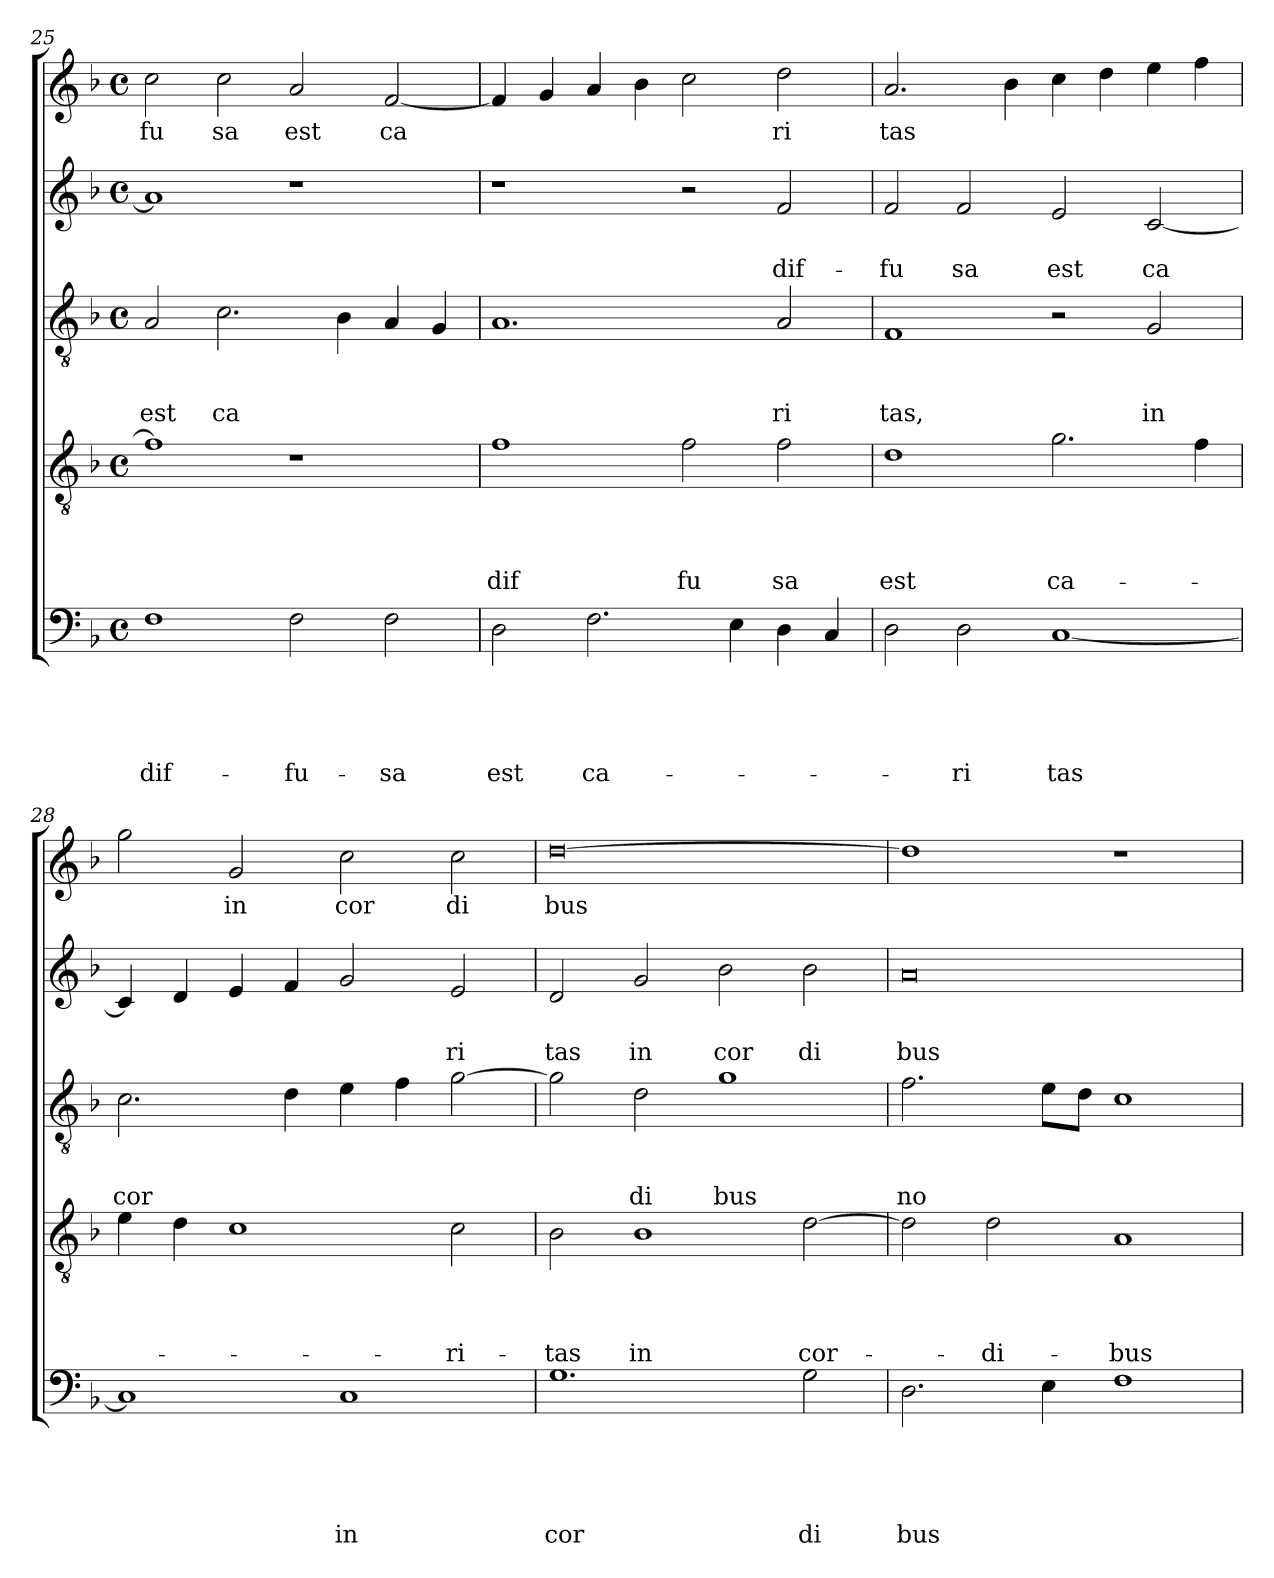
**kern	**text	**text	**text	**text	**text	**kern	**text	**text	**text	**text	**kern	**text	**text	**text	**kern	**text	**text	**kern	**text
*part5	*part5	*part5	*part5	*part5	*part5	*part4	*part4	*part4	*part4	*part4	*part3	*part3	*part3	*part3	*part2	*part2	*part2	*part1	*part1
*staff5	*staff5	*staff5	*staff5	*staff5	*staff5	*staff4	*staff4	*staff4	*staff4	*staff4	*staff3	*staff3	*staff3	*staff3	*staff2	*staff2	*staff2	*staff1	*staff1
*clefF4	*	*	*	*	*	*clefGv2	*	*	*	*	*clefGv2	*	*	*	*clefG2	*	*	*clefG2	*
*k[b-]	*	*	*	*	*	*k[b-]	*	*	*	*	*k[b-]	*	*	*	*k[b-]	*	*	*k[b-]	*
*F:	*	*	*	*	*	*F:	*	*	*	*	*F:	*	*	*	*F:	*	*	*F:	*
*M4/4	*	*	*	*	*	*M4/4	*	*	*	*	*M4/4	*	*	*	*M4/4	*	*	*M4/4	*
*met(c)	*	*	*	*	*	*met(c)	*	*	*	*	*met(c)	*	*	*	*met(c)	*	*	*met(c)	*
=25	=25	=25	=25	=25	=25	=25	=25	=25	=25	=25	=25	=25	=25	=25	=25	=25	=25	=25	=25
!	!	!	!	!	!LO:LY:b	!	!	!	!	!	!	!	!	!LO:LY:b	!	!	!	!	!LO:LY:b
1F	.	.	.	.	dif-	1f]	.	.	.	.	2A/	.	.	est	1a]	.	.	2cc\	fu
!	!	!	!	!	!	!	!	!	!	!	!	!	!	!LO:LY:b	!	!	!	!	!LO:LY:b
.	.	.	.	.	.	.	.	.	.	.	2.c\	.	.	ca	.	.	.	2cc\	sa
!	!	!	!	!	!LO:LY:b	!	!	!	!	!	!	!	!	!	!	!	!	!	!LO:LY:b
2F\	.	.	.	.	-fu-	1r	.	.	.	.	.	.	.	.	1r	.	.	2a/	est
.	.	.	.	.	.	.	.	.	.	.	4B-\	.	.	.	.	.	.	.	.
!	!	!	!	!	!LO:LY:b	!	!	!	!	!	!	!	!	!	!	!	!	!	!LO:LY:b
2F\	.	.	.	.	-sa	.	.	.	.	.	4A/	.	.	.	.	.	.	[<2f/	ca
.	.	.	.	.	.	.	.	.	.	.	4G/	.	.	.	.	.	.	.	.
=26	=26	=26	=26	=26	=26	=26	=26	=26	=26	=26	=26	=26	=26	=26	=26	=26	=26	=26	=26
!	!	!	!	!	!LO:LY:b	!	!	!	!	!LO:LY:b	!	!	!	!	!	!	!	!	!
2D\	.	.	.	.	est	1f	.	.	.	dif	1.A	.	.	.	1r	.	.	4f/]	.
.	.	.	.	.	.	.	.	.	.	.	.	.	.	.	.	.	.	4g/	.
!	!	!	!	!	!LO:LY:b	!	!	!	!	!	!	!	!	!	!	!	!	!	!
2.F\	.	.	.	.	ca-	.	.	.	.	.	.	.	.	.	.	.	.	4a/	.
.	.	.	.	.	.	.	.	.	.	.	.	.	.	.	.	.	.	4b-\	.
!	!	!	!	!	!	!	!	!	!	!LO:LY:b	!	!	!	!	!	!	!	!	!
.	.	.	.	.	.	2f\	.	.	.	fu	.	.	.	.	2r	.	.	2cc\	.
4E\	.	.	.	.	.	.	.	.	.	.	.	.	.	.	.	.	.	.	.
!	!	!	!	!	!	!	!	!	!	!LO:LY:b	!	!	!	!LO:LY:b	!	!	!LO:LY:b	!	!LO:LY:b
4D\	.	.	.	.	.	2f\	.	.	.	sa	2A/	.	.	ri	2f/	.	dif-	2dd\	ri
4C/	.	.	.	.	.	.	.	.	.	.	.	.	.	.	.	.	.	.	.
!!LO:LB:g=z
=27	=27	=27	=27	=27	=27	=27	=27	=27	=27	=27	=27	=27	=27	=27	=27	=27	=27	=27	=27
!	!	!	!	!	!	!	!	!	!	!LO:LY:b	!	!	!	!LO:LY:b	!	!	!LO:LY:b	!	!LO:LY:b
2D\	.	.	.	.	.	1d	.	.	.	est	1F	.	.	tas,	2f/	.	-fu	2.a/	tas
!	!	!	!	!	!LO:LY:b	!	!	!	!	!	!	!	!	!	!	!	!LO:LY:b	!	!
2D\	.	.	.	.	-ri	.	.	.	.	.	.	.	.	.	2f/	.	sa	.	.
.	.	.	.	.	.	.	.	.	.	.	.	.	.	.	.	.	.	4b-\	.
!	!	!	!	!	!LO:LY:b	!	!	!	!	!LO:LY:b	!	!	!	!	!	!	!LO:LY:b	!	!
[<1C	.	.	.	.	tas	2.g\	.	.	.	ca-	2r	.	.	.	2e/	.	est	4cc\	.
.	.	.	.	.	.	.	.	.	.	.	.	.	.	.	.	.	.	4dd\	.
!	!	!	!	!	!	!	!	!	!	!	!	!	!	!LO:LY:b	!	!	!LO:LY:b	!	!
.	.	.	.	.	.	.	.	.	.	.	2G/	.	.	in	[<2c/	.	ca	4ee\	.
.	.	.	.	.	.	4f\	.	.	.	.	.	.	.	.	.	.	.	4ff\	.
=28	=28	=28	=28	=28	=28	=28	=28	=28	=28	=28	=28	=28	=28	=28	=28	=28	=28	=28	=28
!	!	!	!	!	!	!	!	!	!	!	!	!	!	!LO:LY:b	!	!	!	!	!
1C]	.	.	.	.	.	4e\	.	.	.	.	2.c\	.	.	cor	4c/]	.	.	2gg\	.
.	.	.	.	.	.	4d\	.	.	.	.	.	.	.	.	4d/	.	.	.	.
!	!	!	!	!	!	!	!	!	!	!	!	!	!	!	!	!	!	!	!LO:LY:b
.	.	.	.	.	.	1c	.	.	.	.	.	.	.	.	4e/	.	.	2g/	in
.	.	.	.	.	.	.	.	.	.	.	4d\	.	.	.	4f/	.	.	.	.
!	!	!	!	!	!LO:LY:b	!	!	!	!	!	!	!	!	!	!	!	!	!	!LO:LY:b
1C	.	.	.	.	in	.	.	.	.	.	4e\	.	.	.	2g/	.	.	2cc\	cor
.	.	.	.	.	.	.	.	.	.	.	4f\	.	.	.	.	.	.	.	.
!	!	!	!	!	!	!	!	!	!	!LO:LY:b	!	!	!	!	!	!	!LO:LY:b	!	!LO:LY:b
.	.	.	.	.	.	2c\	.	.	.	-ri-	[>2g\	.	.	.	2e/	.	ri	2cc\	di
=29	=29	=29	=29	=29	=29	=29	=29	=29	=29	=29	=29	=29	=29	=29	=29	=29	=29	=29	=29
!	!	!	!	!	!LO:LY:b	!	!	!	!	!LO:LY:b	!	!	!	!	!	!	!LO:LY:b	!	!LO:LY:b
1.G	.	.	.	.	cor	2B-\	.	.	.	-tas	2g\]	.	.	.	2d/	.	tas	[>0dd	bus
!	!	!	!	!	!	!	!	!	!	!LO:LY:b	!	!	!	!LO:LY:b	!	!	!LO:LY:b	!	!
.	.	.	.	.	.	1B-	.	.	.	in	2d\	.	.	di	2g/	.	in	.	.
!	!	!	!	!	!	!	!	!	!	!	!	!	!	!LO:LY:b	!	!	!LO:LY:b	!	!
.	.	.	.	.	.	.	.	.	.	.	1g	.	.	bus	2b-\	.	cor	.	.
!	!	!	!	!	!LO:LY:b	!	!	!	!	!LO:LY:b	!	!	!	!	!	!	!LO:LY:b	!	!
2G\	.	.	.	.	di	[>2d\	.	.	.	cor-	.	.	.	.	2b-\	.	di	.	.
=30	=30	=30	=30	=30	=30	=30	=30	=30	=30	=30	=30	=30	=30	=30	=30	=30	=30	=30	=30
!	!	!	!	!	!LO:LY:b	!	!	!	!	!	!	!	!	!LO:LY:b	!	!	!LO:LY:b	!	!
2.D\	.	.	.	.	bus	2d\]	.	.	.	.	2.f\	.	.	no	0a	.	bus	1dd]	.
!	!	!	!	!	!	!	!	!	!	!LO:LY:b	!	!	!	!	!	!	!	!	!
.	.	.	.	.	.	2d\	.	.	.	-di-	.	.	.	.	.	.	.	.	.
4E\	.	.	.	.	.	.	.	.	.	.	8e\L	.	.	.	.	.	.	.	.
.	.	.	.	.	.	.	.	.	.	.	8d\J	.	.	.	.	.	.	.	.
!	!	!	!	!	!	!	!	!	!	!LO:LY:b	!	!	!	!	!	!	!	!	!
1F	.	.	.	.	.	1A	.	.	.	-bus	1c	.	.	.	.	.	.	1r	.
=	=	=	=	=	=	=	=	=	=	=	=	=	=	=	=	=	=	=	=
*-	*-	*-	*-	*-	*-	*-	*-	*-	*-	*-	*-	*-	*-	*-	*-	*-	*-	*-	*-
